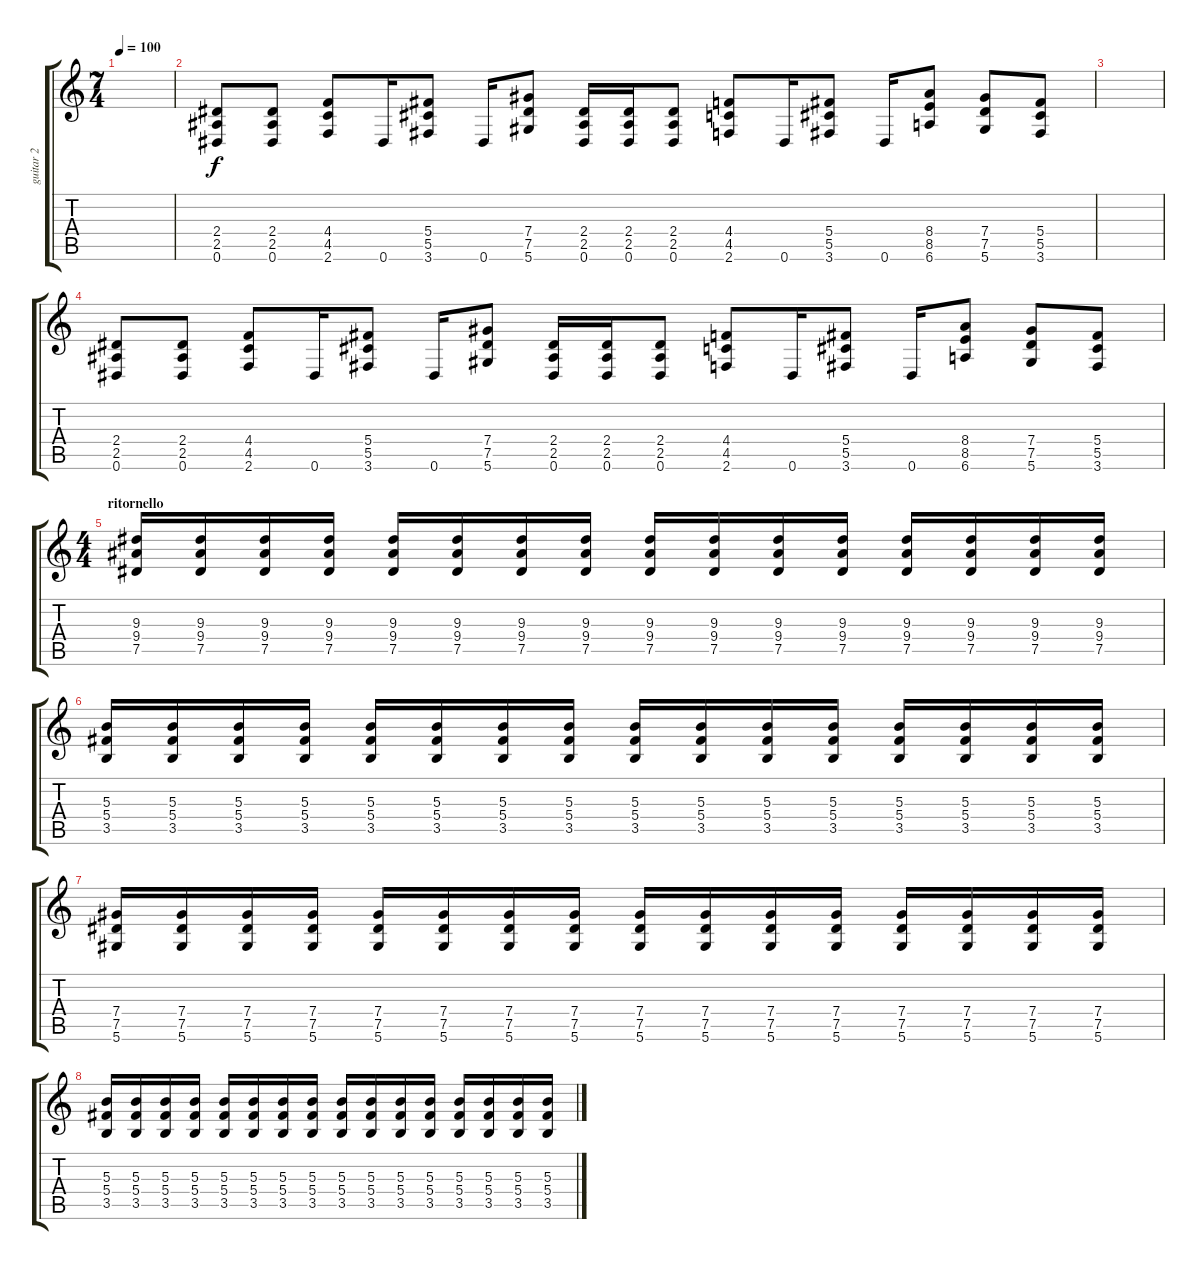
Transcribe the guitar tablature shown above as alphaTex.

\track ("guitar 2" "guitar 2") {instrument distortionguitar}
\staff {score tabs}
\tuning (Eb4 Bb3 Gb3 Db3 Ab2 Eb2) {hide}
\ts (7 4)
\tempo 100
\clef g2
\ks c
|
(2.4 2.5 0.6).8{instrument distortionguitar} (2.4 2.5 0.6).8 (4.4 4.5 2.6).8 0.6.16 (5.4 5.5 3.6).8 0.6.16 (7.4 7.5 5.6).8 (2.4 2.5 0.6).16 (2.4 2.5 0.6).16 (2.4 2.5 0.6).8 (4.4 4.5 2.6).8 0.6.16 (5.4 5.5 3.6).8 0.6.16 (8.4 8.5 6.6).8 (7.4 7.5 5.6).8 (5.4 5.5 3.6).8 |
|
(2.4 2.5 0.6).8{instrument distortionguitar} (2.4 2.5 0.6).8 (4.4 4.5 2.6).8 0.6.16 (5.4 5.5 3.6).8 0.6.16 (7.4 7.5 5.6).8 (2.4 2.5 0.6).16 (2.4 2.5 0.6).16 (2.4 2.5 0.6).8 (4.4 4.5 2.6).8 0.6.16 (5.4 5.5 3.6).8 0.6.16 (8.4 8.5 6.6).8 (7.4 7.5 5.6).8 (5.4 5.5 3.6).8 |
\ts (4 4)
\section ("" "ritornello")
(9.3 9.4 7.5).16 (9.3 9.4 7.5).16 (9.3 9.4 7.5).16 (9.3 9.4 7.5).16 (9.3 9.4 7.5).16 (9.3 9.4 7.5).16 (9.3 9.4 7.5).16 (9.3 9.4 7.5).16 (9.3 9.4 7.5).16 (9.3 9.4 7.5).16 (9.3 9.4 7.5).16 (9.3 9.4 7.5).16 (9.3 9.4 7.5).16 (9.3 9.4 7.5).16 (9.3 9.4 7.5).16 (9.3 9.4 7.5).16 |
(5.3 5.4 3.5).16 (5.3 5.4 3.5).16 (5.3 5.4 3.5).16 (5.3 5.4 3.5).16 (5.3 5.4 3.5).16 (5.3 5.4 3.5).16 (5.3 5.4 3.5).16 (5.3 5.4 3.5).16 (5.3 5.4 3.5).16 (5.3 5.4 3.5).16 (5.3 5.4 3.5).16 (5.3 5.4 3.5).16 (5.3 5.4 3.5).16 (5.3 5.4 3.5).16 (5.3 5.4 3.5).16 (5.3 5.4 3.5).16 |
(7.4 7.5 5.6).16 (7.4 7.5 5.6).16 (7.4 7.5 5.6).16 (7.4 7.5 5.6).16 (7.4 7.5 5.6).16 (7.4 7.5 5.6).16 (7.4 7.5 5.6).16 (7.4 7.5 5.6).16 (7.4 7.5 5.6).16 (7.4 7.5 5.6).16 (7.4 7.5 5.6).16 (7.4 7.5 5.6).16 (7.4 7.5 5.6).16 (7.4 7.5 5.6).16 (7.4 7.5 5.6).16 (7.4 7.5 5.6).16 |
(5.3 5.4 3.5).16 (5.3 5.4 3.5).16 (5.3 5.4 3.5).16 (5.3 5.4 3.5).16 (5.3 5.4 3.5).16 (5.3 5.4 3.5).16 (5.3 5.4 3.5).16 (5.3 5.4 3.5).16 (5.3 5.4 3.5).16 (5.3 5.4 3.5).16 (5.3 5.4 3.5).16 (5.3 5.4 3.5).16 (5.3 5.4 3.5).16 (5.3 5.4 3.5).16 (5.3 5.4 3.5).16 (5.3 5.4 3.5).16
